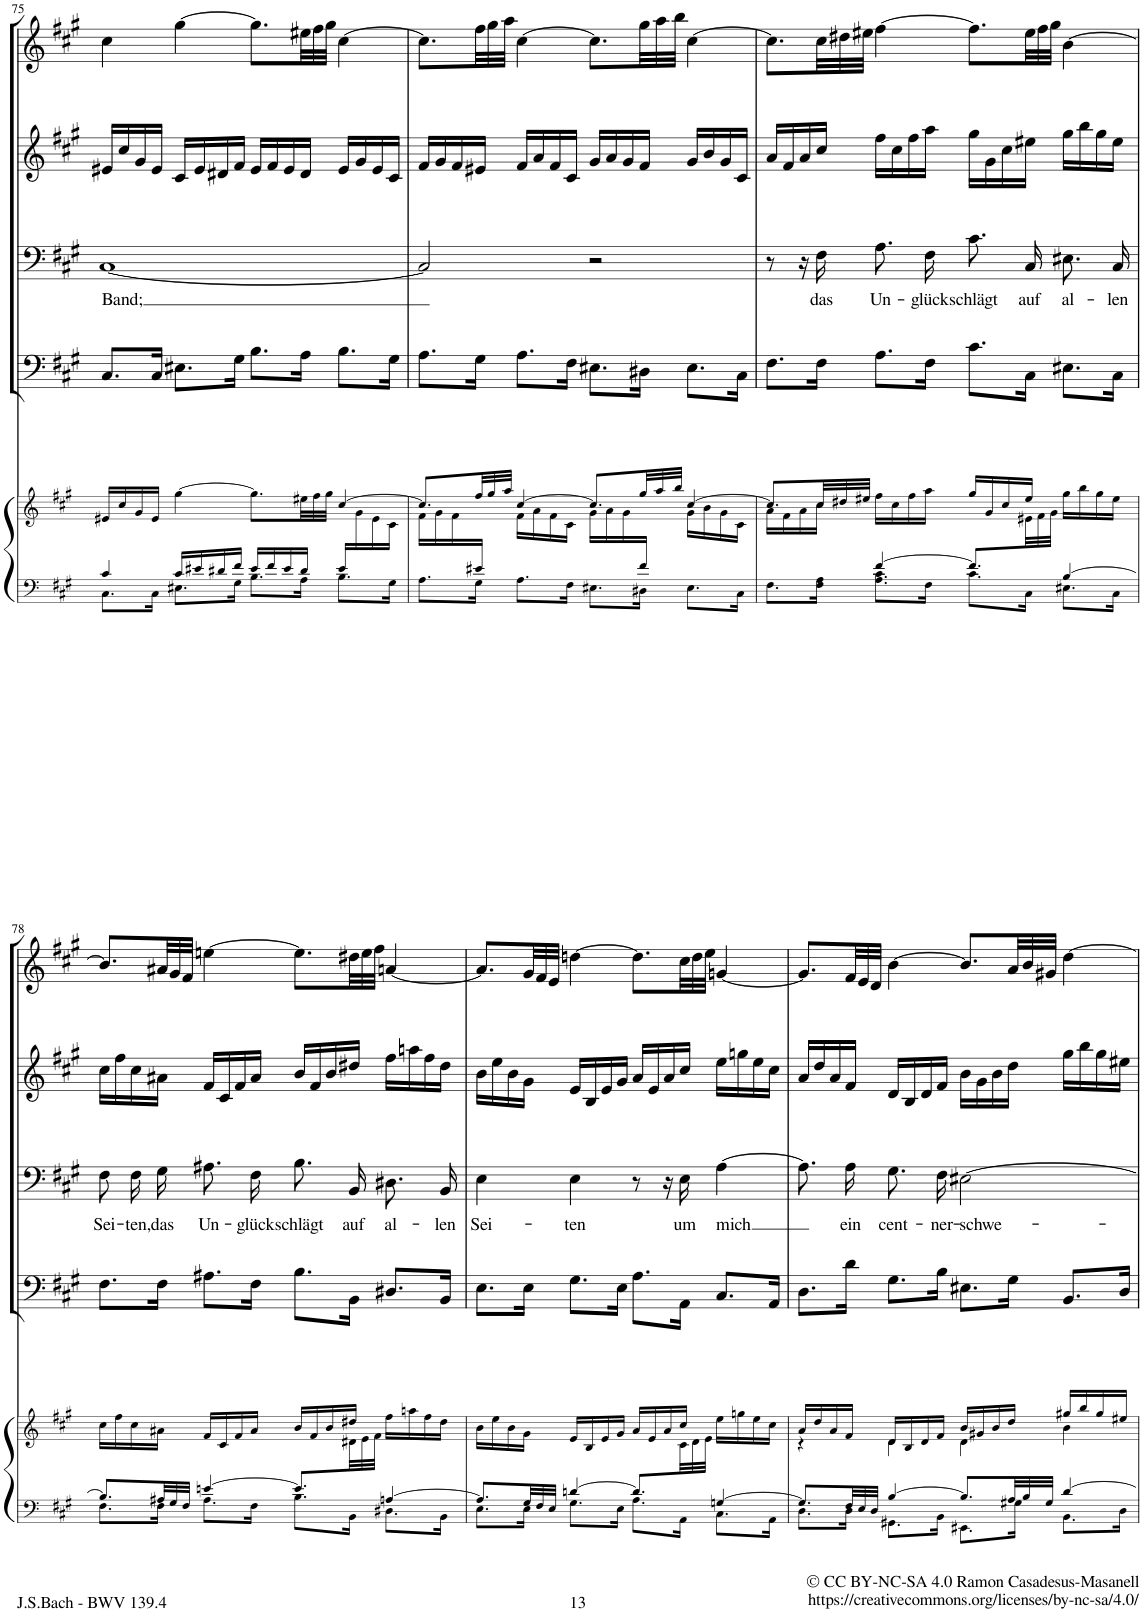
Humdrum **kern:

**kern	**kern	**kern	**kern	**text	**kern	**kern
*part5	*part5	*part4	*part3	*part3	*part2	*part1
*staff6	*staff5	*staff4	*staff3	*staff3	*staff2	*staff1
*I"Piano reduction	*	*I"Continuo	*I"Basso	*	*I"Violino	*I"Oboe d'amore I, II
*I'Pno	*	*	*	*	*I'Vln	*I'Ob
!!LO:PB:g=z
*clefF4	*clefG2	*clefF4	*clefF4	*	*clefG2	*clefG2
*k[f#c#g#]	*k[f#c#g#]	*k[f#c#g#]	*k[f#c#g#]	*	*k[f#c#g#]	*k[f#c#g#]
*M4/4	*M4/4	*M4/4	*M4/4	*	*M4/4	*M4/4
*met(c)	*met(c)	*met(c)	*met(c)	*	*met(c)	*met(c)
=75	=75	=75	=75	=75	=75	=75
*^	*^	*	*	*	*	*
!	!	!	!	!	!	!LO:LY:b	!	!
4c#/	8.C#\L	16e#X/LL	16ryy	8.C#/L	[1C#	Band;	16e#X/LL	4cc#\
*	*	*v	*v	*	*	*	*	*
.	.	16cc#/	.	.	.	16cc#/	.
.	.	16g#/	.	.	.	16g#/	.
.	16C#\Jk	16e#/JJ	16C#/Jk	.	.	16e#/JJ	.
16c#/LL	8.E#X\L	[4gg#\	8.E#X\L	.	.	16c#/LL	[4gg#\
16e#X/	.	.	.	.	.	16e#/	.
16d#X/	.	.	.	.	.	16d#X/	.
16f#/JJ	16G#\Jk	.	16G#\Jk	.	.	16f#/JJ	.
16e#/LL	8.B\L	8.gg#\L]	8.B\L	.	.	16e#/LL	8.gg#\L]
16f#/	.	.	.	.	.	16f#/	.
16e#/	.	.	.	.	.	16e#/	.
*	*	*Xbrackettup	*	*	*	*	*Xbrackettup
16d#/JJ	16A\Jk	48ee#X\LL	16A\Jk	.	.	16d#/JJ	48ee#X\LL
.	.	48ff#\	.	.	.	.	48ff#\
.	.	48gg#\JJJ	.	.	.	.	48gg#\JJJ
16e#/LL	8.B\L	[4cc#/	8.B\L	.	.	16e#/LL	[4cc#\
*	*	*^	*	*	*	*	*
8.ryy	.	.	16g#\	.	.	.	16g#/	.
.	.	.	16e#\	.	.	.	16e#/	.
.	16G#\Jk	.	16c#\JJ	16G#\Jk	.	.	16c#/JJ	.
=76	=76	=76	=76	=76	=76	=76	=76	=76
8.ryy	8.A\L	8.cc#/L]	16f#\LL	8.A\L	2C#/]	.	16f#/LL	8.cc#\L]
.	.	.	16g#\	.	.	.	16g#/	.
.	.	.	16f#\	.	.	.	16f#/	.
16e#X/JJ	16G#\Jk	48ff#/LL	16ryy	16G#\Jk	.	.	16e#X/JJ	48ff#\LL
.	.	48gg#/	.	.	.	.	.	48gg#\
.	.	48aa/JJJ	.	.	.	.	.	48aa\JJJ
4..ryy	8.A\L	[4cc#/	16f#\LL	8.A\L	.	.	16f#/LL	[4cc#\
.	.	.	16a\	.	.	.	16a/	.
.	.	.	16f#\	.	.	.	16f#/	.
.	16F#\Jk	.	16c#\JJ	16F#\Jk	.	.	16c#/JJ	.
.	8.E#X\L	8.cc#/L]	16g#\LL	8.E#X\L	2r	.	16g#/LL	8.cc#\L]
.	.	.	16a\	.	.	.	16a/	.
.	.	.	16g#\	.	.	.	16g#/	.
16f#/JJ	16D#X\Jk	48gg#/LL	16ryy	16D#X\Jk	.	.	16f#/JJ	48gg#\LL
.	.	48aa/	.	.	.	.	.	48aa\
.	.	48bb/JJJ	.	.	.	.	.	48bb\JJJ
4ryy	8.E#\L	[4cc#/	16g#\LL	8.E#\L	.	.	16g#/LL	[4cc#\
.	.	.	16b\	.	.	.	16b/	.
.	.	.	16g#\	.	.	.	16g#/	.
.	16C#\Jk	.	16c#\JJ	16C#\Jk	.	.	16c#/JJ	.
=77	=77	=77	=77	=77	=77	=77	=77	=77
*	*	*	*^	*	*	*	*	*
4ryy	8.F#\L	8.cc#/L]	16a\LL	8.ryy	8.F#\L	8r	.	16a/LL	8.cc#\L]
.	.	.	16f#\	.	.	.	.	16f#/	.
.	.	.	16a\	.	.	16r	.	16a/	.
*	*	*	*v	*v	*	*	*	*	*
!	!	!	!	!	!	!LO:LY:b	!	!
.	16F#\ 16A\Jk	48cc#/LL	16cc#\JJ	16F#\Jk	16F#\	das	16cc#/JJ	48cc#\LL
.	.	48dd#X/	.	.	.	.	.	48dd#X\
.	.	48ee#X/JJJ	.	.	.	.	.	48ee#X\JJJ
!	!	!	!	!	!	!LO:LY:b	!	!
[4f#/	8.A\ 8.c#\L	16ff#\LL	4ryy	8.A\L	8.A\L	Un-	16ff#\LL	[4ff#\
.	.	16cc#\	.	.	.	.	16cc#\	.
.	.	16ff#\	.	.	.	.	16ff#\	.
!	!	!	!	!	!	!LO:LY:b	!	!
.	16F#\Jk	16aa\JJ	.	16F#\Jk	16F#\Jk	-glück	16aa\JJ	.
!	!	!	!	!	!	!LO:LY:b	!	!
8.f#/L]	8.c#\L	16gg#/LL	2ryy	8.c#\L	8.c#\L	schlägt	16gg#\LL	8.ff#\L]
.	.	16g#/	.	.	.	.	16g#\	.
.	.	16cc#/	.	.	.	.	16cc#\	.
*	*	*	*^	*	*	*	*	*
!	!	!	!	!	!	!	!LO:LY:b	!	!
16ryy	16C#\Jk	16ee#/JJ	.	48e#X\LL	16C#\Jk	16C#\Jk	auf	16ee#X\JJ	48ee#\LL
.	.	.	.	48f#\	.	.	.	.	48ff#\
.	.	.	.	48g#\JJJ	.	.	.	.	48gg#\JJJ
!	!	!	!	!	!	!	!LO:LY:b	!	!
[4B/	8.E#X\L	16gg#\LL	.	4ryy	8.E#X\L	8.E#X\L	al-	16gg#\LL	[4b\
.	.	16bb\	.	.	.	.	.	16bb\	.
.	.	16gg#\	.	.	.	.	.	16gg#\	.
!	!	!	!	!	!	!	!LO:LY:b	!	!
.	16C#\Jk	16ee#\JJ	.	.	16C#\Jk	16C#\Jk	-len	16ee#\JJ	.
*	*	*	*v	*v	*	*	*	*	*
!!LO:LB:g=z
=78	=78	=78	=78	=78	=78	=78	=78	=78
!	!	!	!	!	!	!LO:LY:b	!	!
8.B/L]	8.F#\L	16cc#\LL	8.ryy	8.F#\L	8F#\L	Sei-	16cc#\LL	8.b/L]
.	.	16ff#\	.	.	.	.	16ff#\	.
!	!	!	!	!	!	!LO:LY:b	!	!
.	.	16cc#\	.	.	16F#\L	-ten,	16cc#\	.
*	*	*v	*v	*	*	*	*	*
*Xbrackettup	*	*	*	*	*	*	*
!	!	!	!	!	!LO:LY:b	!	!
48A#X/LL	16F#\Jk	16a#X\JJ	16F#\Jk	16G#\JJ	das	16a#X\JJ	48a#X/LL
48G#/	.	.	.	.	.	.	48g#/
48F#/JJJ	.	.	.	.	.	.	48f#/JJJ
!	!	!	!	!	!LO:LY:b	!	!
[4en/	8.A#\L	16f#/LL	8.A#X\L	8.A#X\L	Un-	16f#/LL	[4een\
.	.	16c#/	.	.	.	16c#/	.
.	.	16f#/	.	.	.	16f#/	.
!	!	!	!	!	!LO:LY:b	!	!
.	16F#\Jk	16a#/JJ	16F#\Jk	16F#\Jk	-glück	16a#/JJ	.
!	!	!	!	!	!LO:LY:b	!	!
8.e/L]	8.B\L	16b/LL	8.B\L	8.B\L	schlägt	16b/LL	8.ee\L]
.	.	16f#/	.	.	.	16f#/	.
.	.	16b/	.	.	.	16b/	.
*	*	*^	*	*	*	*	*
!	!	!	!	!	!	!LO:LY:b	!	!
16ryy	16BB\Jk	16dd#X/JJ	48d#X\LL	16BB\Jk	16BB\Jk	auf	16dd#X/JJ	48dd#X\LL
.	.	.	48e\	.	.	.	.	48ee\
.	.	.	48f#\JJJ	.	.	.	.	48ff#\JJJ
!	!	!	!	!	!	!LO:LY:b	!	!
[4An/	8.D#X\L	16ff#\LL	4ryy	8.D#X/L	8.D#X/L	al-	16ff#\LL	[4an/
.	.	16aan\	.	.	.	.	16aan\	.
.	.	16ff#\	.	.	.	.	16ff#\	.
!	!	!	!	!	!	!LO:LY:b	!	!
.	16BB\Jk	16dd#\JJ	.	16BB/Jk	16BB/Jk	-len	16dd#\JJ	.
=79	=79	=79	=79	=79	=79	=79	=79	=79
!	!	!	!	!	!	!LO:LY:b	!	!
8.A/L]	8.E\L	16b\LL	8.ryy	8.E\L	4E\	Sei-	16b\LL	8.a/L]
.	.	16ee\	.	.	.	.	16ee\	.
.	.	16b\	.	.	.	.	16b\	.
*	*	*v	*v	*	*	*	*	*
48G#/LL	16E\Jk	16g#\JJ	16E\Jk	.	.	16g#\JJ	48g#/LL
48F#/	.	.	.	.	.	.	48f#/
48E/JJJ	.	.	.	.	.	.	48e/JJJ
!	!	!	!	!	!LO:LY:b	!	!
[4dn/	8.G#\L	16e/LL	8.G#\L	4E\	-ten	16e/LL	[4ddn\
.	.	16B/	.	.	.	16B/	.
.	.	16e/	.	.	.	16e/	.
.	16E\Jk	16g#/JJ	16E\Jk	.	.	16g#/JJ	.
8.d/L]	8.A\L	16a/LL	8.A\L	8r	.	16a/LL	8.dd\L]
.	.	16e/	.	.	.	16e/	.
.	.	16a/	.	16r	.	16a/	.
*	*	*^	*	*	*	*	*
!	!	!	!	!	!	!LO:LY:b	!	!
16ryy	16AA\Jk	16cc#/JJ	48c#\LL	16AA\Jk	16E\	um	16cc#/JJ	48cc#\LL
.	.	.	48d\	.	.	.	.	48dd\
.	.	.	48e\JJJ	.	.	.	.	48ee\JJJ
!	!	!	!	!	!	!LO:LY:b	!	!
[4Gn/	8.C#\L	16ee\LL	4ryy	8.C#/L	[4A\	mich	16ee\LL	[4gn/
.	.	16ggn\	.	.	.	.	16ggn\	.
.	.	16ee\	.	.	.	.	16ee\	.
.	16AA\Jk	16cc#\JJ	.	16AA/Jk	.	.	16cc#\JJ	.
=80	=80	=80	=80	=80	=80	=80	=80	=80
8.G/L]	8.D\L	16a/LL	4r	8.D\L	8.A\L]	.	16a/LL	8.g/L]
.	.	16dd/	.	.	.	.	16dd/	.
.	.	16a/	.	.	.	.	16a/	.
!	!	!	!	!	!	!LO:LY:b	!	!
48F#/LL	16D\Jk	16f#/JJ	.	16d\Jk	16A\Jk	ein	16f#/JJ	48f#/LL
48E/	.	.	.	.	.	.	.	48e/
48D/JJJ	.	.	.	.	.	.	.	48d/JJJ
!	!	!	!	!	!	!LO:LY:b	!	!
[4B/	8.GG#X\L	16d/LL	4d\	8.G#\L	8.G#\L	cent-	16d/LL	[4b\
.	.	16B/	.	.	.	.	16B/	.
.	.	16d/	.	.	.	.	16d/	.
!	!	!	!	!	!	!LO:LY:b	!	!
.	16BB\Jk	16f#/JJ	.	16B\Jk	16F#\Jk	-ner-	16f#/JJ	.
!	!	!	!	!	!	!LO:LY:b	!	!
8.B/L]	8.EE#X\L	16b/LL	4d\	8.E#X\L	[2E#X\	-schwe-	16b\LL	8.b/L]
.	.	16g#X/	.	.	.	.	16g#\	.
.	.	16b/	.	.	.	.	16b\	.
48A/LL	16G#X\Jk	16dd/JJ	.	16G#\Jk	.	.	16dd\JJ	48a/LL
48B/	.	.	.	.	.	.	.	48b/
48G#/JJJ	.	.	.	.	.	.	.	48g#X/JJJ
[4d/	8.BB\L	16gg#X/LL	4b\	8.BB/L	.	.	16gg#\LL	[4dd\
.	.	16bb/	.	.	.	.	16bb\	.
.	.	16gg#/	.	.	.	.	16gg#\	.
.	16D\Jk	16ee#X/JJ	.	16D/Jk	.	.	16ee#X\JJ	.
*v	*v	*	*	*	*	*	*	*
*	*v	*v	*	*	*	*	*
=	=	=	=	=	=	=
*-	*-	*-	*-	*-	*-	*-
